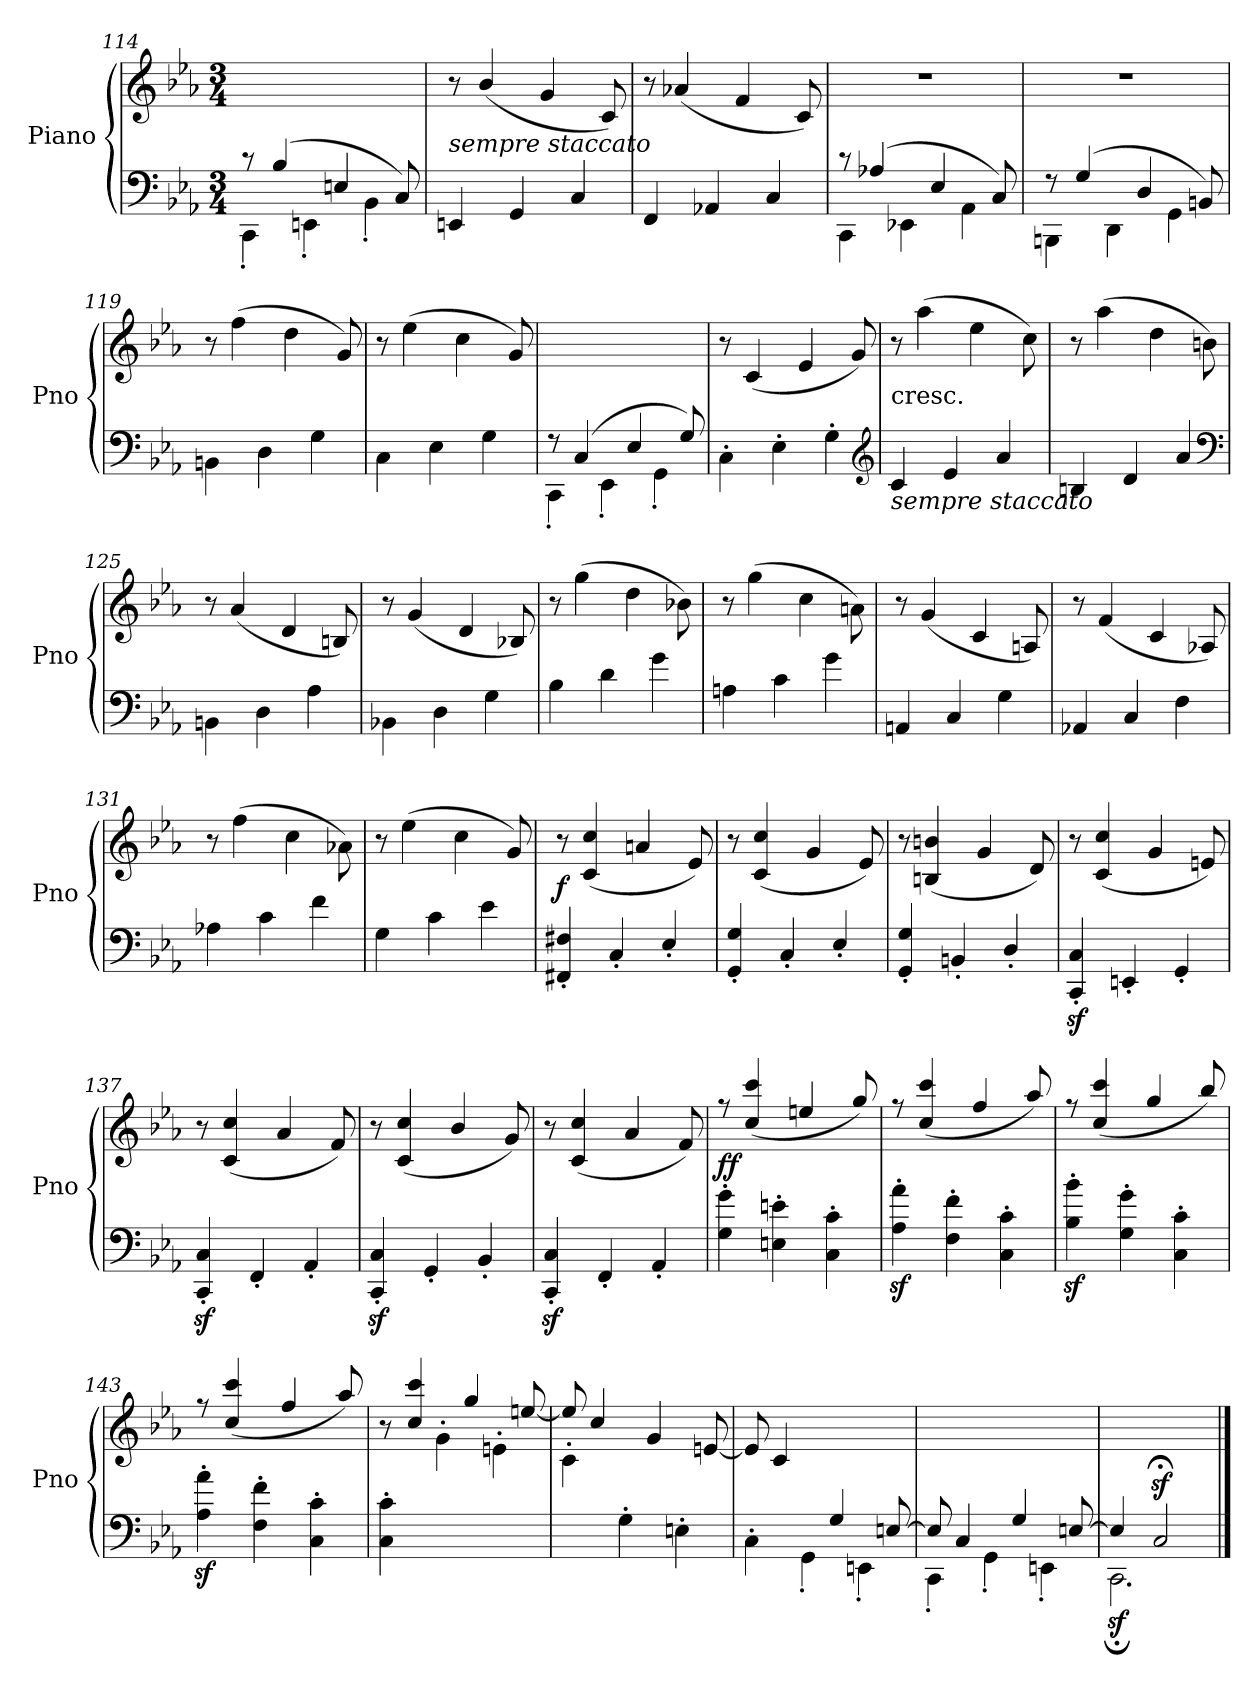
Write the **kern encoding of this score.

**kern	**kern	**dynam
*part1	*part1	*part1
*staff2	*staff1	*staff1/2
*I"Piano	*	*
*I'Pno	*	*
*clefF4	*clefG2	*
*k[b-e-a-]	*k[b-e-a-]	*
*c:	*c:	*
*M3/4	*M3/4	*
=114	=114	=114
*^	*	*
8r	4CC'	2.ryy	.
(4B-	.	.	.
.	4EEn'	.	.
4En	.	.	.
.	4BB-'	.	.
8C)	.	.	.
*v	*v	*	*
=115	=115	=115
!LO:TX:a:i:t=sempre staccato	!	!
4EEn	8r	.
.	(4b-/	.
4GG	.	.
.	4g	.
4C	.	.
.	8c)	.
=116	=116	=116
4FF	8r	.
.	(4a-X	.
4AA-X	.	.
.	4f	.
4C	.	.
.	8c)	.
=117	=117	=117
*^	*	*
8r	4CC	2.r	.
(4A-X	.	.	.
.	4EE-X	.	.
4E-	.	.	.
.	4AA-	.	.
8C)	.	.	.
=118	=118	=118	=118
8r	4BBBn	2.r	.
(4G	.	.	.
.	4DD	.	.
4D	.	.	.
.	4GG	.	.
8BBn)	.	.	.
*v	*v	*	*
=119	=119	=119
4BBn\	8r	.
.	(4ff	.
4D	.	.
.	4dd	.
4G	.	.
.	8g)	.
=120	=120	=120
4C\	8r	.
.	(4ee-	.
4E-	.	.
.	4cc	.
4G	.	.
.	8g)	.
=121	=121	=121
*^	*	*
8r	4CC'	2.ryy	.
(4C	.	.	.
.	4EE-'	.	.
4E-	.	.	.
.	4GG'	.	.
8G)	.	.	.
*v	*v	*	*
=122	=122	=122
4C'\	8r	.
.	(4c	.
4E-'	.	.
.	4e-	.
4G'	.	.
.	8g)	.
*clefG2	*	*
=123	=123	=123
!	!LO:TX:c:t=cresc.	!
!LO:TX:b:i:t=sempre staccato	!	!
4c	8r	.
.	(4aa-	.
4e-	.	.
.	4ee-	.
4a-	.	.
.	8cc)	.
=124	=124	=124
4Bn	8r	.
.	(4aa-	.
4d	.	.
.	4dd	.
4a-	.	.
.	8bn)	.
*clefF4	*	*
=125	=125	=125
4BBn\	8r	.
.	(4a-	.
4D	.	.
.	4d	.
4A-	.	.
.	8Bn)	.
=126	=126	=126
4BB-X\	8r	.
.	(4g	.
4D	.	.
.	4d	.
4G	.	.
.	8B-X)	.
=127	=127	=127
4B-	8r	.
.	(4gg	.
4d	.	.
.	4dd	.
4g	.	.
.	8b-X)	.
=128	=128	=128
4An	8r	.
.	(4gg	.
4c	.	.
.	4cc	.
4g	.	.
.	8an\)	.
=129	=129	=129
4AAn	8r	.
.	(4g	.
4C	.	.
.	4c	.
4G	.	.
.	8An)	.
=130	=130	=130
4AA-X	8r	.
.	(4f	.
4C	.	.
.	4c	.
4F	.	.
.	8A-X)	.
=131	=131	=131
4A-X	8r	.
.	(4ff	.
4c	.	.
.	4cc	.
4f	.	.
.	8a-X\)	.
=132	=132	=132
4G	8r	.
.	(4ee-	.
4c	.	.
.	4cc	.
4e-	.	.
.	8g)	.
=133	=133	=133
4FF#X' 4F#X'	8r	f
.	(4c 4cc	.
4C'	.	.
.	4an	.
4E-'/	.	.
.	8e-)	.
=134	=134	=134
4GG' 4G'	8r	.
.	(4c 4cc	.
4C'	.	.
.	4g	.
4E-'/	.	.
.	8e-)	.
=135	=135	=135
4GG' 4G'	8r	.
.	(4Bn 4bn	.
4BBn'	.	.
.	4g	.
4D'/	.	.
.	8d)	.
=136	=136	=136
4CCz' 4Cz'	8r	.
.	(4c 4cc	.
4EEn'	.	.
.	4g	.
4GG'	.	.
.	8en)	.
=137	=137	=137
4CCz' 4Cz'	8r	.
.	(4c 4cc	.
4FF'	.	.
.	4a-	.
4AA-'	.	.
.	8f)	.
=138	=138	=138
4CCz' 4Cz'	8r	.
.	(4c 4cc	.
4GG'	.	.
.	4b-/	.
4BB-'	.	.
.	8g)	.
=139	=139	=139
4CCz' 4Cz'	8r	.
.	(4c 4cc	.
4FF'	.	.
.	4a-	.
4AA-'	.	.
.	8f)	.
=140	=140	=140
4G'<\ 4g'<\	8rff	ff
.	(>4cc/ 4ccc/	.
4En'<\ 4en'<\	.	.
.	4een/	.
4C'<\ 4c'<\	.	.
.	8gg/)	.
=141	=141	=141
4A-z'<\ 4a-z'<\	8rff	.
.	(>4cc/ 4ccc/	.
4F'<\ 4f'<\	.	.
.	4ff/	.
4C'<\ 4c'<\	.	.
.	8aa-/)	.
=142	=142	=142
4B-z'<\ 4b-z'<\	8rff	.
.	(>4cc/ 4ccc/	.
4G'<\ 4g'<\	.	.
.	4gg/	.
4C'<\ 4c'<\	.	.
.	8bb-/)	.
=143	=143	=143
4A-z'<\ 4a-z'<\	8rff	.
.	(>4cc/ 4ccc/	.
4F'<\ 4f'<\	.	.
.	4ff/	.
4C'<\ 4c'<\	.	.
.	8aa-/)	.
=144	=144	=144
*	*^	*
4C'<\ 4c'<\	4ryy	8r	.
.	.	4cc/ 4ccc/	.
2ryy	4g'<\	.	.
.	.	4gg/	.
.	4en'<\	.	.
.	.	[8een/	.
=145	=145	=145	=145
4ryy	4c'<\	8ee/]	.
.	.	4cc/	.
4G'<	2ryy	.	.
.	.	4g/	.
4En'<	.	.	.
.	.	[8en/	.
*	*v	*v	*
=146	=146	=146
*^	*	*
4.ryy	4C'\	8e]	.
.	.	4c	.
.	4GG'	.	.
4G	.	4.ryy	.
.	4EEn'	.	.
[8En	.	.	.
=147	=147	=147	=147
8E]	4CC'	2.ryy	.
4C	.	.	.
.	4GG'	.	.
4G	.	.	.
.	4EEn'	.	.
[8En	.	.	.
=148	=148	=148	=148
4E]	2.CCz<;<	2.ryy	.
2Cz>;<	.	.	.
*v	*v	*	*
==	==	==
*-	*-	*-
